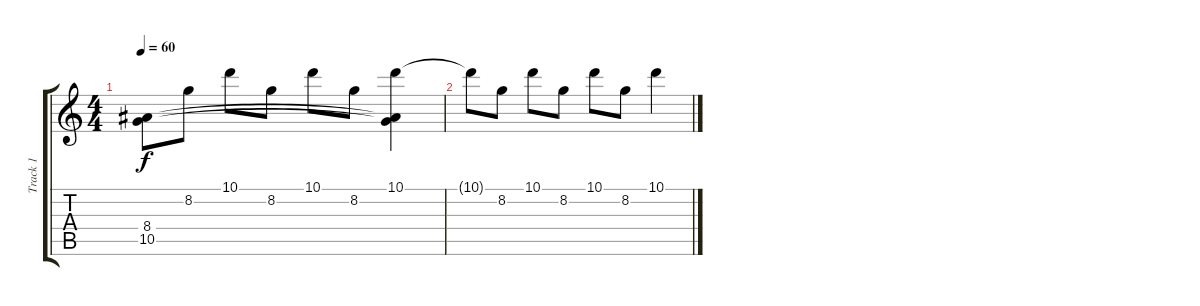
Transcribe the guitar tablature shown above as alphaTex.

\track ("Track 1" "Track 1") {instrument electricguitarjazz}
\staff {score tabs}
\tuning (E4 B3 G3 D3 A2 E2) {hide}
\ts (4 4)
\tempo 60
\clef g2
\ks c
(8.4 10.5).8{dy f} 8.2.8 10.1.8 8.2.8 10.1.8 8.2.8 (10.1 8.4{t} 10.5{t}).4 |
10.1{t}.8 8.2.8 10.1.8 8.2.8 10.1.8 8.2.8 10.1.4
